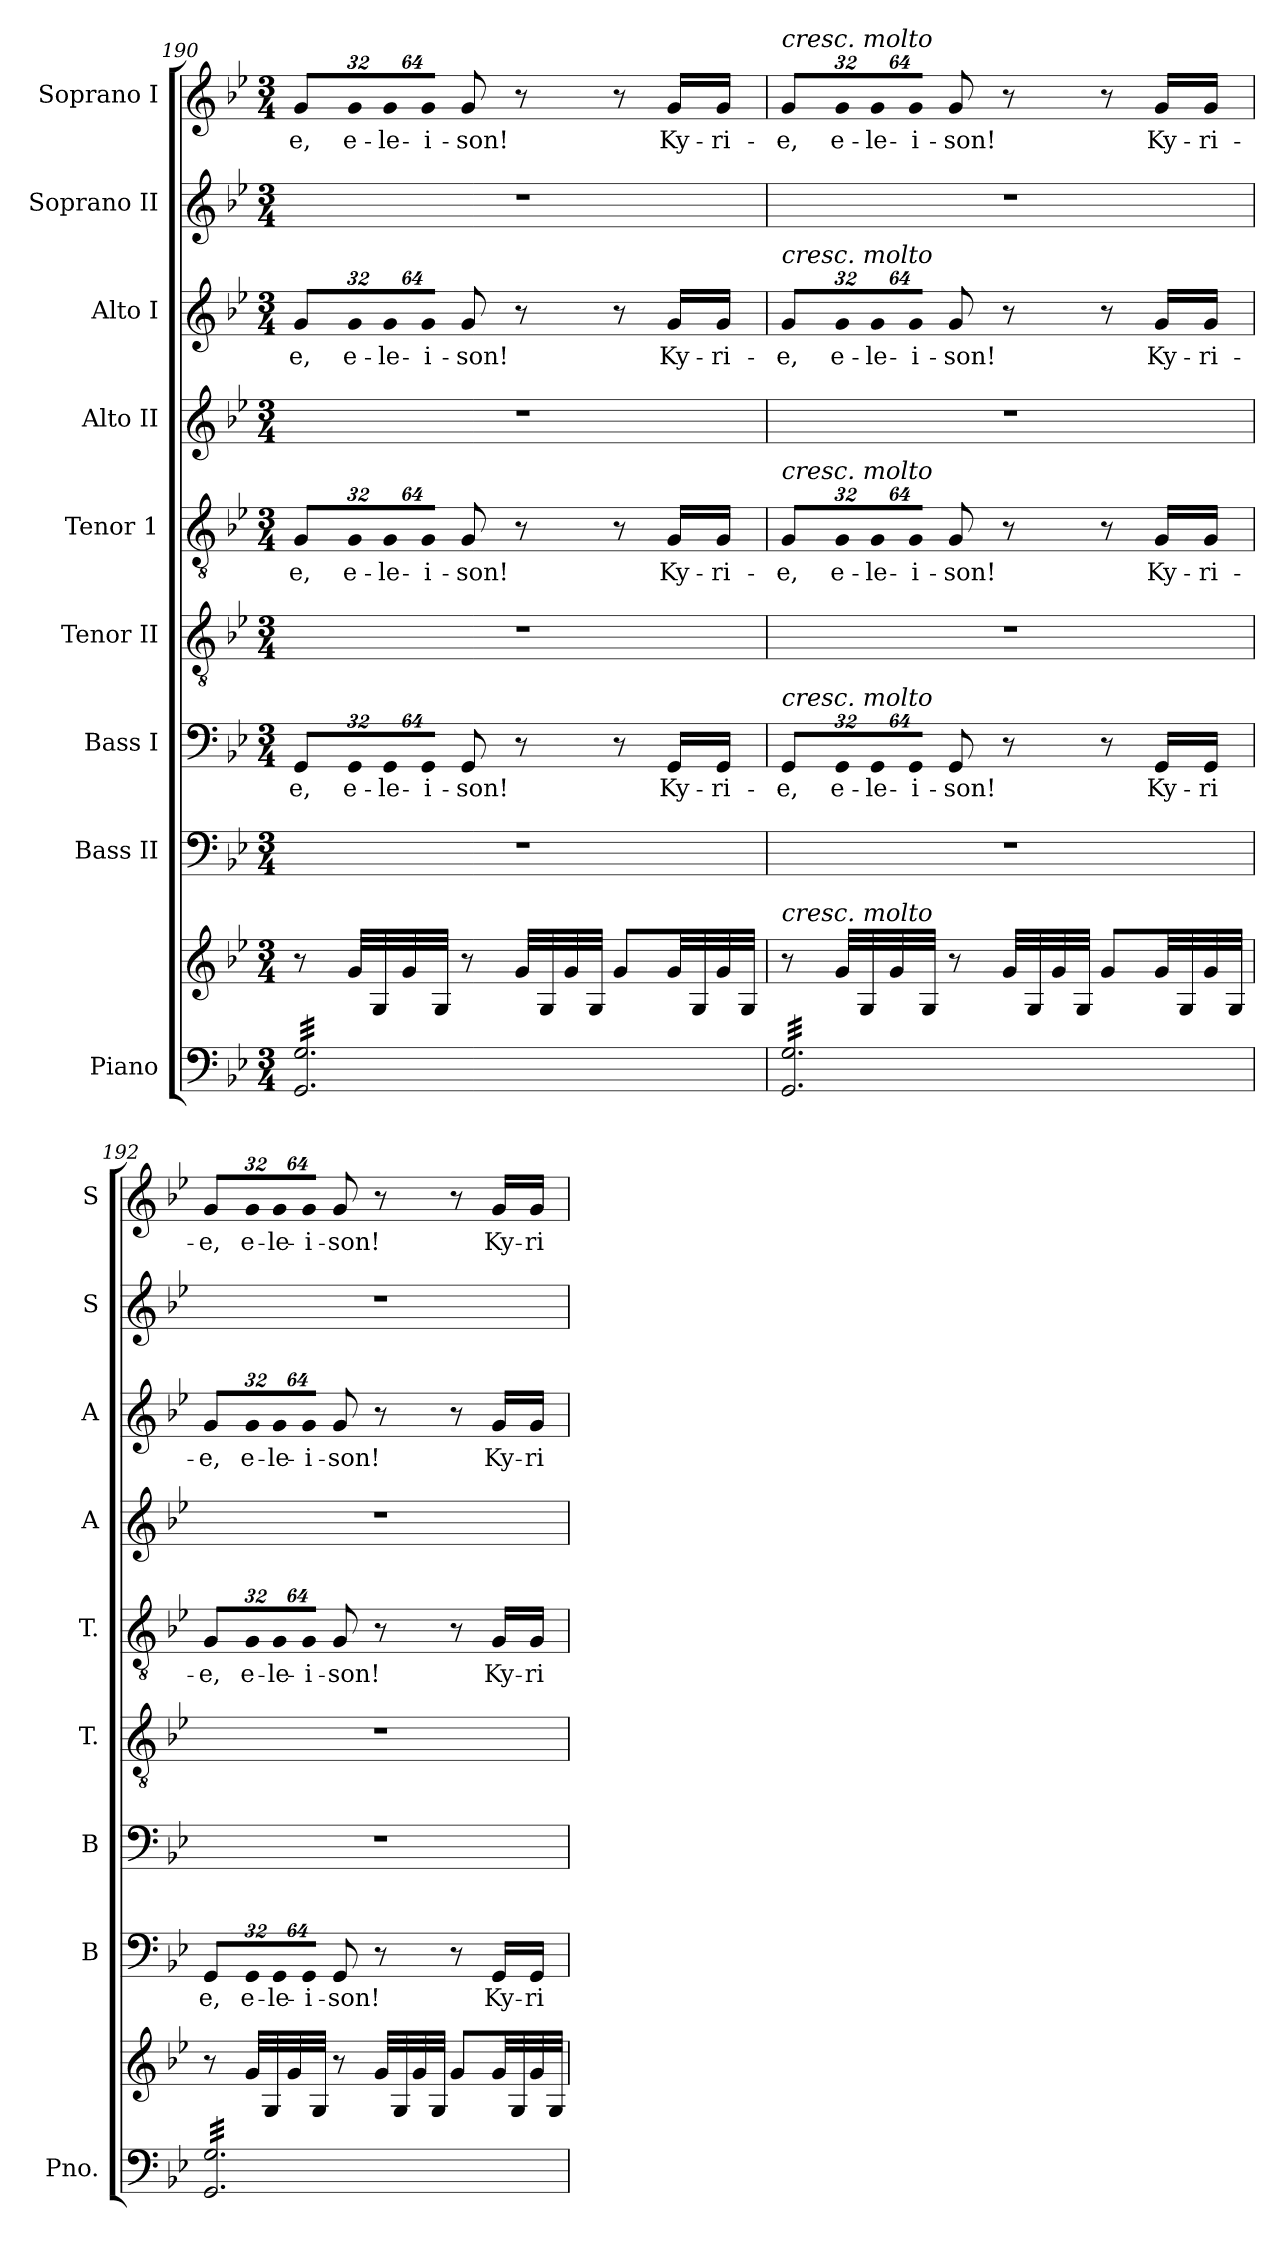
**kern	**kern	**kern	**text	**kern	**text	**kern	**kern	**text	**kern	**kern	**text	**kern	**kern	**text
*part9	*part9	*part8	*part8	*part7	*part7	*part6	*part5	*part5	*part4	*part3	*part3	*part2	*part1	*part1
*staff10	*staff9	*staff8	*staff8	*staff7	*staff7	*staff6	*staff5	*staff5	*staff4	*staff3	*staff3	*staff2	*staff1	*staff1
*I"Piano	*	*I"Bass II	*	*I"Bass I	*	*I"Tenor II	*I"Tenor 1	*	*I"Alto II	*I"Alto I	*	*I"Soprano II	*I"Soprano I	*
*I'Pno.	*	*I'B	*	*I'B	*	*I'T.	*I'T.	*	*I'A	*I'A	*	*I'S	*I'S	*
*clefF4	*clefG2	*clefF4	*	*clefF4	*	*clefGv2	*clefGv2	*	*clefG2	*clefG2	*	*clefG2	*clefG2	*
*	*	*	*	*	*	*ITrd7c12	*ITrd7c12	*	*	*	*	*	*	*
*k[b-e-]	*k[b-e-]	*k[b-e-]	*	*k[b-e-]	*	*k[b-e-]	*k[b-e-]	*	*k[b-e-]	*k[b-e-]	*	*k[b-e-]	*k[b-e-]	*
*g:	*g:	*g:	*	*g:	*	*g:	*g:	*	*g:	*g:	*	*g:	*g:	*
*M3/4	*M3/4	*M3/4	*	*M3/4	*	*M3/4	*M3/4	*	*M3/4	*M3/4	*	*M3/4	*M3/4	*
=190	=190	=190	=190	=190	=190	=190	=190	=190	=190	=190	=190	=190	=190	=190
!	!	!LO:N:vis=1	!	!	!	!	!	!	!	!	!	!	!	!
!	!	!	!	!	!LO:LY:b:color=#000000	!LO:N:vis=1	!	!	!	!	!	!	!	!
!	!	!	!	!	!	!	!	!LO:LY:b:color=#000000	!LO:N:vis=1	!	!	!	!	!
!	!	!	!	!	!	!	!	!	!	!	!LO:LY:b:color=#000000	!LO:N:vis=1	!	!
!	!	!	!	!	!	!	!	!	!	!	!	!	!	!LO:LY:b:color=#000000
*tremolo	*	*	*	*	*	*	*	*	*	*	*	*	*	*
32GGi/ 32GiLLL	8r	2.r	.	8GGi/L	-e,	2.r	8GGi/L	-e,	2.r	8gi/L	-e,	2.r	8gi/L	-e,
32GGi/ 32Gi	.	.	.	.	.	.	.	.	.	.	.	.	.	.
32GGi/ 32Gi	.	.	.	.	.	.	.	.	.	.	.	.	.	.
32GGi/ 32Gi	.	.	.	.	.	.	.	.	.	.	.	.	.	.
*	*	*	*	*Xbrackettup	*	*	*	*	*	*	*	*	*	*
!	!	!	!	!LO:N:vis=16	!	!	!	!	!	!	!	!	!	!
!	!	!	!	!	!LO:LY:b:color=#000000	!	!	!	!	!	!	!	!	!
*	*	*	*	*	*	*	*Xbrackettup	*	*	*	*	*	*	*
!	!	!	!	!	!	!	!LO:N:vis=16	!	!	!	!	!	!	!
!	!	!	!	!	!	!	!	!LO:LY:b:color=#000000	!	!	!	!	!	!
*	*	*	*	*	*	*	*	*	*	*Xbrackettup	*	*	*	*
!	!	!	!	!	!	!	!	!	!	!LO:N:vis=16	!	!	!	!
!	!	!	!	!	!	!	!	!	!	!	!LO:LY:b:color=#000000	!	!	!
*	*	*	*	*	*	*	*	*	*	*	*	*	*Xbrackettup	*
!	!	!	!	!	!	!	!	!	!	!	!	!	!LO:N:vis=16	!
!	!	!	!	!	!	!	!	!	!	!	!	!	!	!LO:LY:b:color=#000000
32GGi/ 32Gi	32gi/LLL	.	.	512%21GGi/L	e-	.	512%21GGi/L	e-	.	512%21gi/L	e-	.	512%21gi/L	e-
32GGi/ 32Gi	32Gi/	.	.	.	.	.	.	.	.	.	.	.	.	.
!	!	!	!	!LO:N:vis=16	!	!	!	!	!	!	!	!	!	!
!	!	!	!	!	!LO:LY:b:color=#000000	!	!LO:N:vis=16	!	!	!	!	!	!	!
!	!	!	!	!	!	!	!	!LO:LY:b:color=#000000	!	!LO:N:vis=16	!	!	!	!
!	!	!	!	!	!	!	!	!	!	!	!LO:LY:b:color=#000000	!	!LO:N:vis=16	!
!	!	!	!	!	!	!	!	!	!	!	!	!	!	!LO:LY:b:color=#000000
.	.	.	.	1024%43GGi/	-le-	.	1024%43GGi/	-le-	.	1024%43gi/	-le-	.	1024%43gi/	-le-
32GGi/ 32Gi	32gi/	.	.	.	.	.	.	.	.	.	.	.	.	.
!	!	!	!	!LO:N:vis=16	!	!	!	!	!	!	!	!	!	!
!	!	!	!	!	!LO:LY:b:color=#000000	!	!LO:N:vis=16	!	!	!	!	!	!	!
!	!	!	!	!	!	!	!	!LO:LY:b:color=#000000	!	!LO:N:vis=16	!	!	!	!
!	!	!	!	!	!	!	!	!	!	!	!LO:LY:b:color=#000000	!	!LO:N:vis=16	!
!	!	!	!	!	!	!	!	!	!	!	!	!	!	!LO:LY:b:color=#000000
.	.	.	.	1024%43GGi/JJ	-i-	.	1024%43GGi/JJ	-i-	.	1024%43gi/JJ	-i-	.	1024%43gi/JJ	-i-
32GGi/ 32Gi	32Gi/JJJ	.	.	.	.	.	.	.	.	.	.	.	.	.
!	!	!	!	!	!LO:LY:b:color=#000000	!	!	!	!	!	!	!	!	!
!	!	!	!	!	!	!	!	!LO:LY:b:color=#000000	!	!	!	!	!	!
!	!	!	!	!	!	!	!	!	!	!	!LO:LY:b:color=#000000	!	!	!
!	!	!	!	!	!	!	!	!	!	!	!	!	!	!LO:LY:b:color=#000000
32GGi/ 32Gi	8r	.	.	8GGi/	-son!	.	8GGi/	-son!	.	8gi/	-son!	.	8gi/	-son!
32GGi/ 32Gi	.	.	.	.	.	.	.	.	.	.	.	.	.	.
32GGi/ 32Gi	.	.	.	.	.	.	.	.	.	.	.	.	.	.
32GGi/ 32Gi	.	.	.	.	.	.	.	.	.	.	.	.	.	.
32GGi/ 32Gi	32gi/LLL	.	.	8r	.	.	8r	.	.	8r	.	.	8r	.
32GGi/ 32Gi	32Gi/	.	.	.	.	.	.	.	.	.	.	.	.	.
32GGi/ 32Gi	32gi/	.	.	.	.	.	.	.	.	.	.	.	.	.
32GGi/ 32Gi	32Gi/JJJ	.	.	.	.	.	.	.	.	.	.	.	.	.
32GGi/ 32Gi	8gi/L	.	.	8r	.	.	8r	.	.	8r	.	.	8r	.
32GGi/ 32Gi	.	.	.	.	.	.	.	.	.	.	.	.	.	.
32GGi/ 32Gi	.	.	.	.	.	.	.	.	.	.	.	.	.	.
32GGi/ 32Gi	.	.	.	.	.	.	.	.	.	.	.	.	.	.
!	!	!	!	!	!LO:LY:b:color=#000000	!	!	!	!	!	!	!	!	!
!	!	!	!	!	!	!	!	!LO:LY:b:color=#000000	!	!	!	!	!	!
!	!	!	!	!	!	!	!	!	!	!	!LO:LY:b:color=#000000	!	!	!
!	!	!	!	!	!	!	!	!	!	!	!	!	!	!LO:LY:b:color=#000000
32GGi/ 32Gi	32gi/LL	.	.	16GGi/LL	Ky-	.	16GGi/LL	Ky-	.	16gi/LL	Ky-	.	16gi/LL	Ky-
32GGi/ 32Gi	32Gi/	.	.	.	.	.	.	.	.	.	.	.	.	.
!	!	!	!	!	!LO:LY:b:color=#000000	!	!	!	!	!	!	!	!	!
!	!	!	!	!	!	!	!	!LO:LY:b:color=#000000	!	!	!	!	!	!
!	!	!	!	!	!	!	!	!	!	!	!LO:LY:b:color=#000000	!	!	!
!	!	!	!	!	!	!	!	!	!	!	!	!	!	!LO:LY:b:color=#000000
32GGi/ 32Gi	32gi/	.	.	16GGi/JJ	-ri-	.	16GGi/JJ	-ri-	.	16gi/JJ	-ri-	.	16gi/JJ	-ri-
32GGi/ 32GiJJJ	32Gi/JJJ	.	.	.	.	.	.	.	.	.	.	.	.	.
=191	=191	=191	=191	=191	=191	=191	=191	=191	=191	=191	=191	=191	=191	=191
!	!	!LO:N:vis=1	!	!	!	!	!	!	!	!	!	!	!	!
!	!	!	!	!	!LO:LY:b:color=#000000	!LO:N:vis=1	!	!	!	!	!	!	!	!
!	!	!	!	!	!	!	!	!LO:LY:b:color=#000000	!LO:N:vis=1	!	!	!	!	!
!	!	!	!	!	!	!	!	!	!	!	!LO:LY:b:color=#000000	!LO:N:vis=1	!	!
!	!	!	!	!	!	!	!	!	!	!	!	!	!LO:TX:a:i:t=cresc. molto	!
!	!	!	!	!	!	!	!	!	!	!LO:TX:a:i:t=cresc. molto	!	!	!	!
!	!	!	!	!	!	!	!LO:TX:a:i:t=cresc. molto	!	!	!	!	!	!	!
!	!	!	!	!LO:TX:a:i:t=cresc. molto	!	!	!	!	!	!	!	!	!	!
!	!LO:TX:a:i:t=cresc. molto	!	!	!	!	!	!	!	!	!	!	!	!	!
!	!	!	!	!	!	!	!	!	!	!	!	!	!	!LO:LY:b:color=#000000
32GGi/ 32GiLLL	8r	2.r	.	8GGi/L	-e,	2.r	8GGi/L	-e,	2.r	8gi/L	-e,	2.r	8gi/L	-e,
32GGi/ 32Gi	.	.	.	.	.	.	.	.	.	.	.	.	.	.
32GGi/ 32Gi	.	.	.	.	.	.	.	.	.	.	.	.	.	.
32GGi/ 32Gi	.	.	.	.	.	.	.	.	.	.	.	.	.	.
!	!	!	!	!LO:N:vis=16	!	!	!	!	!	!	!	!	!	!
!	!	!	!	!	!LO:LY:b:color=#000000	!	!LO:N:vis=16	!	!	!	!	!	!	!
!	!	!	!	!	!	!	!	!LO:LY:b:color=#000000	!	!LO:N:vis=16	!	!	!	!
!	!	!	!	!	!	!	!	!	!	!	!LO:LY:b:color=#000000	!	!LO:N:vis=16	!
!	!	!	!	!	!	!	!	!	!	!	!	!	!	!LO:LY:b:color=#000000
32GGi/ 32Gi	32gi/LLL	.	.	512%21GGi/L	e-	.	512%21GGi/L	e-	.	512%21gi/L	e-	.	512%21gi/L	e-
32GGi/ 32Gi	32Gi/	.	.	.	.	.	.	.	.	.	.	.	.	.
!	!	!	!	!LO:N:vis=16	!	!	!	!	!	!	!	!	!	!
!	!	!	!	!	!LO:LY:b:color=#000000	!	!LO:N:vis=16	!	!	!	!	!	!	!
!	!	!	!	!	!	!	!	!LO:LY:b:color=#000000	!	!LO:N:vis=16	!	!	!	!
!	!	!	!	!	!	!	!	!	!	!	!LO:LY:b:color=#000000	!	!LO:N:vis=16	!
!	!	!	!	!	!	!	!	!	!	!	!	!	!	!LO:LY:b:color=#000000
.	.	.	.	1024%43GGi/	-le-	.	1024%43GGi/	-le-	.	1024%43gi/	-le-	.	1024%43gi/	-le-
32GGi/ 32Gi	32gi/	.	.	.	.	.	.	.	.	.	.	.	.	.
!	!	!	!	!LO:N:vis=16	!	!	!	!	!	!	!	!	!	!
!	!	!	!	!	!LO:LY:b:color=#000000	!	!LO:N:vis=16	!	!	!	!	!	!	!
!	!	!	!	!	!	!	!	!LO:LY:b:color=#000000	!	!LO:N:vis=16	!	!	!	!
!	!	!	!	!	!	!	!	!	!	!	!LO:LY:b:color=#000000	!	!LO:N:vis=16	!
!	!	!	!	!	!	!	!	!	!	!	!	!	!	!LO:LY:b:color=#000000
.	.	.	.	1024%43GGi/JJ	-i-	.	1024%43GGi/JJ	-i-	.	1024%43gi/JJ	-i-	.	1024%43gi/JJ	-i-
32GGi/ 32Gi	32Gi/JJJ	.	.	.	.	.	.	.	.	.	.	.	.	.
!	!	!	!	!	!LO:LY:b:color=#000000	!	!	!	!	!	!	!	!	!
!	!	!	!	!	!	!	!	!LO:LY:b:color=#000000	!	!	!	!	!	!
!	!	!	!	!	!	!	!	!	!	!	!LO:LY:b:color=#000000	!	!	!
!	!	!	!	!	!	!	!	!	!	!	!	!	!	!LO:LY:b:color=#000000
32GGi/ 32Gi	8r	.	.	8GGi/	-son!	.	8GGi/	-son!	.	8gi/	-son!	.	8gi/	-son!
32GGi/ 32Gi	.	.	.	.	.	.	.	.	.	.	.	.	.	.
32GGi/ 32Gi	.	.	.	.	.	.	.	.	.	.	.	.	.	.
32GGi/ 32Gi	.	.	.	.	.	.	.	.	.	.	.	.	.	.
32GGi/ 32Gi	32gi/LLL	.	.	8r	.	.	8r	.	.	8r	.	.	8r	.
32GGi/ 32Gi	32Gi/	.	.	.	.	.	.	.	.	.	.	.	.	.
32GGi/ 32Gi	32gi/	.	.	.	.	.	.	.	.	.	.	.	.	.
32GGi/ 32Gi	32Gi/JJJ	.	.	.	.	.	.	.	.	.	.	.	.	.
32GGi/ 32Gi	8gi/L	.	.	8r	.	.	8r	.	.	8r	.	.	8r	.
32GGi/ 32Gi	.	.	.	.	.	.	.	.	.	.	.	.	.	.
32GGi/ 32Gi	.	.	.	.	.	.	.	.	.	.	.	.	.	.
32GGi/ 32Gi	.	.	.	.	.	.	.	.	.	.	.	.	.	.
!	!	!	!	!	!LO:LY:b:color=#000000	!	!	!	!	!	!	!	!	!
!	!	!	!	!	!	!	!	!LO:LY:b:color=#000000	!	!	!	!	!	!
!	!	!	!	!	!	!	!	!	!	!	!LO:LY:b:color=#000000	!	!	!
!	!	!	!	!	!	!	!	!	!	!	!	!	!	!LO:LY:b:color=#000000
32GGi/ 32Gi	32gi/LL	.	.	16GGi/LL	Ky-	.	16GGi/LL	Ky-	.	16gi/LL	Ky-	.	16gi/LL	Ky-
32GGi/ 32Gi	32Gi/	.	.	.	.	.	.	.	.	.	.	.	.	.
!	!	!	!	!	!LO:LY:b:color=#000000	!	!	!	!	!	!	!	!	!
!	!	!	!	!	!	!	!	!LO:LY:b:color=#000000	!	!	!	!	!	!
!	!	!	!	!	!	!	!	!	!	!	!LO:LY:b:color=#000000	!	!	!
!	!	!	!	!	!	!	!	!	!	!	!	!	!	!LO:LY:b:color=#000000
32GGi/ 32Gi	32gi/	.	.	16GGi/JJ	-ri-	.	16GGi/JJ	-ri-	.	16gi/JJ	-ri-	.	16gi/JJ	-ri-
32GGi/ 32GiJJJ	32Gi/JJJ	.	.	.	.	.	.	.	.	.	.	.	.	.
!!LO:LB:g=z
=192	=192	=192	=192	=192	=192	=192	=192	=192	=192	=192	=192	=192	=192	=192
!	!	!	!LO:LY:b:color=#000000	!LO:N:vis=1	!	!LO:N:vis=1	!	!	!	!	!	!	!	!
!	!	!	!	!	!	!	!	!LO:LY:b:color=#000000	!LO:N:vis=1	!	!	!	!	!
!	!	!	!	!	!	!	!	!	!	!	!LO:LY:b:color=#000000	!LO:N:vis=1	!	!
!	!	!	!	!	!	!	!	!	!	!	!	!	!	!LO:LY:b:color=#000000
32GGi/ 32GiLLL	8r	8GGi/L	e,	2.r	.	2.r	8GGi/L	-e,	2.r	8gi/L	-e,	2.r	8gi/L	-e,
32GGi/ 32Gi	.	.	.	.	.	.	.	.	.	.	.	.	.	.
32GGi/ 32Gi	.	.	.	.	.	.	.	.	.	.	.	.	.	.
32GGi/ 32Gi	.	.	.	.	.	.	.	.	.	.	.	.	.	.
*	*	*Xbrackettup	*	*	*	*	*	*	*	*	*	*	*	*
!	!	!LO:N:vis=16	!	!	!	!	!	!	!	!	!	!	!	!
!	!	!	!LO:LY:b:color=#000000	!	!	!	!LO:N:vis=16	!	!	!	!	!	!	!
!	!	!	!	!	!	!	!	!LO:LY:b:color=#000000	!	!LO:N:vis=16	!	!	!	!
!	!	!	!	!	!	!	!	!	!	!	!LO:LY:b:color=#000000	!	!LO:N:vis=16	!
!	!	!	!	!	!	!	!	!	!	!	!	!	!	!LO:LY:b:color=#000000
32GGi/ 32Gi	32gi/LLL	512%21GGi/L	e-	.	.	.	512%21GGi/L	e-	.	512%21gi/L	e-	.	512%21gi/L	e-
32GGi/ 32Gi	32Gi/	.	.	.	.	.	.	.	.	.	.	.	.	.
!	!	!LO:N:vis=16	!	!	!	!	!	!	!	!	!	!	!	!
!	!	!	!LO:LY:b:color=#000000	!	!	!	!LO:N:vis=16	!	!	!	!	!	!	!
!	!	!	!	!	!	!	!	!LO:LY:b:color=#000000	!	!LO:N:vis=16	!	!	!	!
!	!	!	!	!	!	!	!	!	!	!	!LO:LY:b:color=#000000	!	!LO:N:vis=16	!
!	!	!	!	!	!	!	!	!	!	!	!	!	!	!LO:LY:b:color=#000000
.	.	1024%43GGi/	-le-	.	.	.	1024%43GGi/	-le-	.	1024%43gi/	-le-	.	1024%43gi/	-le-
32GGi/ 32Gi	32gi/	.	.	.	.	.	.	.	.	.	.	.	.	.
!	!	!LO:N:vis=16	!	!	!	!	!	!	!	!	!	!	!	!
!	!	!	!LO:LY:b:color=#000000	!	!	!	!LO:N:vis=16	!	!	!	!	!	!	!
!	!	!	!	!	!	!	!	!LO:LY:b:color=#000000	!	!LO:N:vis=16	!	!	!	!
!	!	!	!	!	!	!	!	!	!	!	!LO:LY:b:color=#000000	!	!LO:N:vis=16	!
!	!	!	!	!	!	!	!	!	!	!	!	!	!	!LO:LY:b:color=#000000
.	.	1024%43GGi/JJ	-i-	.	.	.	1024%43GGi/JJ	-i-	.	1024%43gi/JJ	-i-	.	1024%43gi/JJ	-i-
32GGi/ 32Gi	32Gi/JJJ	.	.	.	.	.	.	.	.	.	.	.	.	.
!	!	!	!LO:LY:b:color=#000000	!	!	!	!	!	!	!	!	!	!	!
!	!	!	!	!	!	!	!	!LO:LY:b:color=#000000	!	!	!	!	!	!
!	!	!	!	!	!	!	!	!	!	!	!LO:LY:b:color=#000000	!	!	!
!	!	!	!	!	!	!	!	!	!	!	!	!	!	!LO:LY:b:color=#000000
32GGi/ 32Gi	8r	8GGi/	-son!	.	.	.	8GGi/	-son!	.	8gi/	-son!	.	8gi/	-son!
32GGi/ 32Gi	.	.	.	.	.	.	.	.	.	.	.	.	.	.
32GGi/ 32Gi	.	.	.	.	.	.	.	.	.	.	.	.	.	.
32GGi/ 32Gi	.	.	.	.	.	.	.	.	.	.	.	.	.	.
32GGi/ 32Gi	32gi/LLL	8r	.	.	.	.	8r	.	.	8r	.	.	8r	.
32GGi/ 32Gi	32Gi/	.	.	.	.	.	.	.	.	.	.	.	.	.
32GGi/ 32Gi	32gi/	.	.	.	.	.	.	.	.	.	.	.	.	.
32GGi/ 32Gi	32Gi/JJJ	.	.	.	.	.	.	.	.	.	.	.	.	.
32GGi/ 32Gi	8gi/L	8r	.	.	.	.	8r	.	.	8r	.	.	8r	.
32GGi/ 32Gi	.	.	.	.	.	.	.	.	.	.	.	.	.	.
32GGi/ 32Gi	.	.	.	.	.	.	.	.	.	.	.	.	.	.
32GGi/ 32Gi	.	.	.	.	.	.	.	.	.	.	.	.	.	.
!	!	!	!LO:LY:b:color=#000000	!	!	!	!	!	!	!	!	!	!	!
!	!	!	!	!	!	!	!	!LO:LY:b:color=#000000	!	!	!	!	!	!
!	!	!	!	!	!	!	!	!	!	!	!LO:LY:b:color=#000000	!	!	!
!	!	!	!	!	!	!	!	!	!	!	!	!	!	!LO:LY:b:color=#000000
32GGi/ 32Gi	32gi/LL	16GGi/LL	Ky-	.	.	.	16GGi/LL	Ky-	.	16gi/LL	Ky-	.	16gi/LL	Ky-
32GGi/ 32Gi	32Gi/	.	.	.	.	.	.	.	.	.	.	.	.	.
!	!	!	!LO:LY:b:color=#000000	!	!	!	!	!	!	!	!	!	!	!
!	!	!	!	!	!	!	!	!LO:LY:b:color=#000000	!	!	!	!	!	!
!	!	!	!	!	!	!	!	!	!	!	!LO:LY:b:color=#000000	!	!	!
!	!	!	!	!	!	!	!	!	!	!	!	!	!	!LO:LY:b:color=#000000
32GGi/ 32Gi	32gi/	16GGi/JJ	-ri-	.	.	.	16GGi/JJ	-ri-	.	16gi/JJ	-ri-	.	16gi/JJ	-ri-
32GGi/ 32GiJJJ	32Gi/JJJ	.	.	.	.	.	.	.	.	.	.	.	.	.
*Xtremolo	*	*	*	*	*	*	*	*	*	*	*	*	*	*
=	=	=	=	=	=	=	=	=	=	=	=	=	=	=
*-	*-	*-	*-	*-	*-	*-	*-	*-	*-	*-	*-	*-	*-	*-
